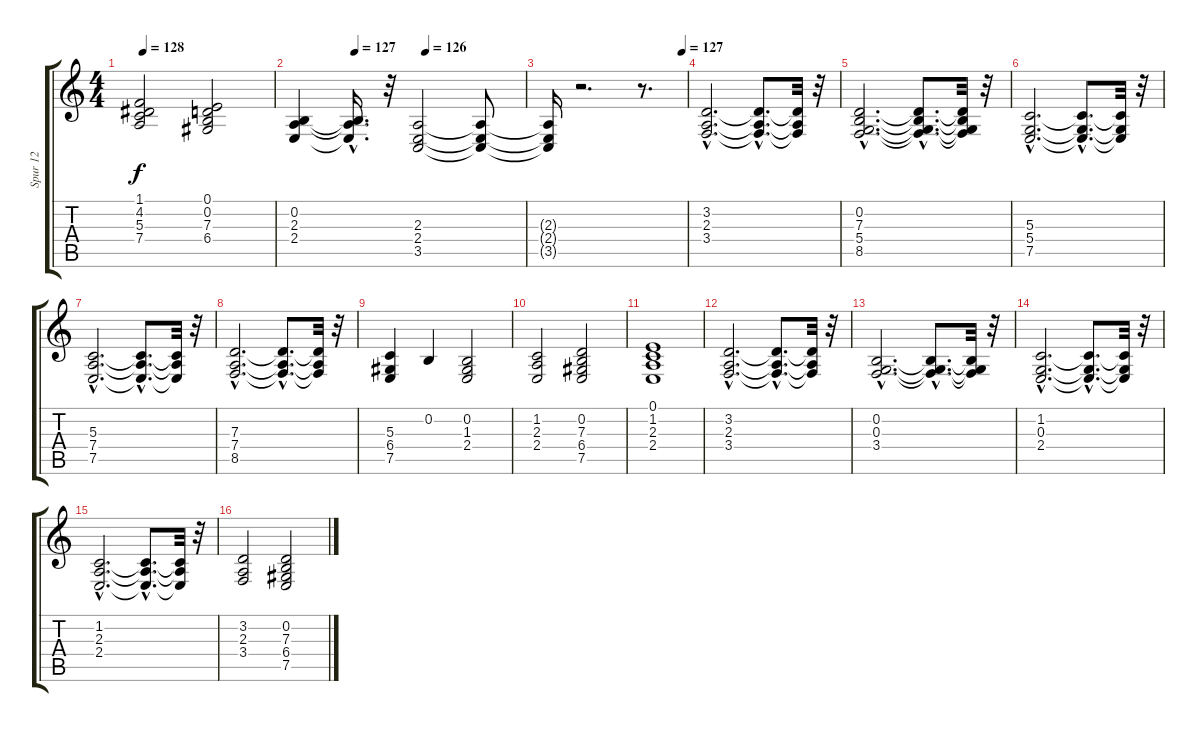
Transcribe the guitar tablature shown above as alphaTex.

\track ("Spur 12" "Spur 12") {instrument pad2warm}
\staff {score tabs}
\tuning (E4 B3 G3 D3 A2 E2) {hide}
\ts (4 4)
\tempo 128
\clef g2
\ks c
(1.1 4.2 5.3 7.4).2{dy f} (0.1 0.2 7.3 6.4).2 |
\tempo (127 0.25)
\tempo (126 0.5625)
(0.2 2.3 2.4).4 (0.2{hac t} 2.3{hac t} 2.4{hac t}).16{d} r.32 (2.3 2.4 3.5).2 (2.3{t} 2.4{t} 3.5{t}).8 |
\tempo (127 0.96875)
(2.3{t} 2.4{t} 3.5{t}).16 r.2{d} r.8{d} |
(3.2{hac} 2.3{hac} 3.4{hac}).2{d} (3.2{hac t} 2.3{hac t} 3.4{hac t}).8{d} (3.2{t} 2.3{t} 3.4{t}).32 r.32 |
(0.2{hac} 7.3{hac} 5.4{hac} 8.5{hac}).2{d} (0.2{hac t} 7.3{hac t} 5.4{hac t} 8.5{hac t}).8{d} (0.2{t} 7.3{t} 5.4{t} 8.5{t}).32 r.32 |
(5.3{hac} 5.4{hac} 7.5{hac}).2{d} (5.3{hac t} 5.4{hac t} 7.5{hac t}).8{d} (5.3{t} 5.4{t} 7.5{t}).32 r.32 |
(5.3{hac} 7.4{hac} 7.5{hac}).2{d} (5.3{hac t} 7.4{hac t} 7.5{hac t}).8{d} (5.3{t} 7.4{t} 7.5{t}).32 r.32 |
(7.3{hac} 7.4{hac} 8.5{hac}).2{d} (7.3{hac t} 7.4{hac t} 8.5{hac t}).8{d} (7.3{t} 7.4{t} 8.5{t}).32 r.32 |
(5.3 6.4 7.5).4 0.2.4 (0.2 1.3 2.4).2 |
(1.2 2.3 2.4).2 (0.2 7.3 6.4 7.5).2 |
(0.1 1.2 2.3 2.4).1 |
(3.2{hac} 2.3{hac} 3.4{hac}).2{d} (3.2{hac t} 2.3{hac t} 3.4{hac t}).8{d} (3.2{t} 2.3{t} 3.4{t}).32 r.32 |
(0.2{hac} 0.3{hac} 3.4{hac}).2{d} (0.2{hac t} 0.3{hac t} 3.4{hac t}).8{d} (0.2{t} 0.3{t} 3.4{t}).32 r.32 |
(1.2{hac} 0.3{hac} 2.4{hac}).2{d} (1.2{hac t} 0.3{hac t} 2.4{hac t}).8{d} (1.2{t} 0.3{t} 2.4{t}).32 r.32 |
(1.2{hac} 2.3{hac} 2.4{hac}).2{d} (1.2{hac t} 2.3{hac t} 2.4{hac t}).8{d} (1.2{t} 2.3{t} 2.4{t}).32 r.32 |
(3.2 2.3 3.4).2 (0.2 7.3 6.4 7.5).2
